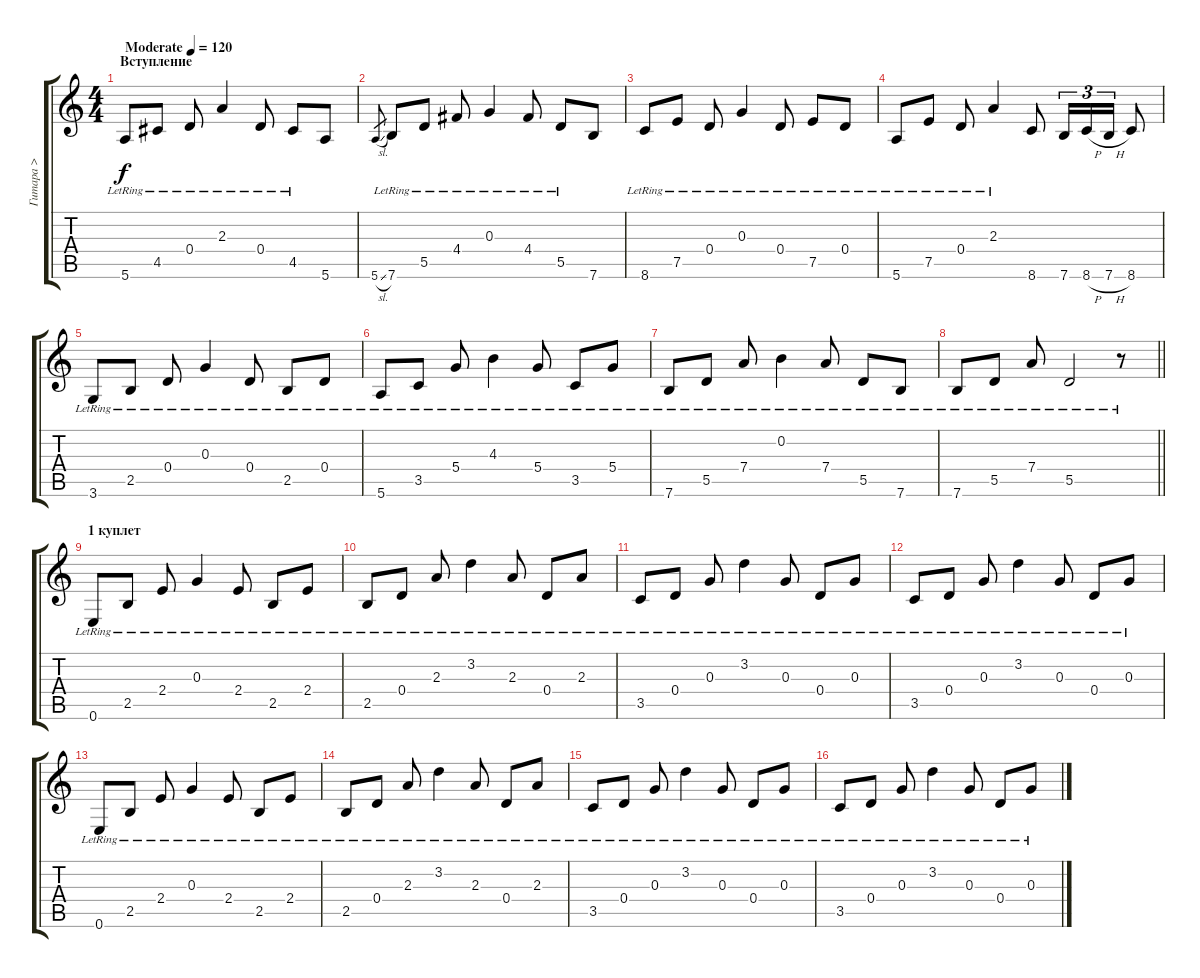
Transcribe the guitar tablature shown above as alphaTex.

\track ("Гитара >" "Гитара >") {instrument acousticguitarnylon}
\staff {score tabs}
\tuning (E4 B3 G3 D3 A2 E2) {hide}
\ts (4 4)
\section ("" "Вступление")
\tempo (120 "Moderate")
\clef g2
\ks c
5.6{lr}.8{dy f instrument acousticguitarnylon} 4.5{lr}.8 0.4{lr}.8 2.3{lr}.4 0.4{lr}.8 4.5{lr}.8 5.6.8 |
5.6{sl}.8{gr} 7.6{lr}.8 5.5{lr}.8 4.4{lr}.8 0.3{lr}.4 4.4{lr}.8 5.5{lr}.8 7.6.8 |
8.6{lr}.8 7.5{lr}.8 0.4{lr}.8 0.3{lr}.4 0.4{lr}.8 7.5{lr}.8 0.4{lr}.8 |
5.6{lr}.8 7.5{lr}.8 0.4{lr}.8 2.3{lr}.4 8.6.8 7.6.16{tu (3 2)} 8.6{h}.16{tu (3 2)} 7.6{h}.16{tu (3 2)} 8.6.8 |
3.6{lr}.8 2.5{lr}.8 0.4{lr}.8 0.3{lr}.4 0.4{lr}.8 2.5{lr}.8 0.4{lr}.8 |
5.6{lr}.8 3.5{lr}.8 5.4{lr}.8 4.3{lr}.4 5.4{lr}.8 3.5{lr}.8 5.4{lr}.8 |
7.6{lr}.8 5.5{lr}.8 7.4{lr}.8 0.2{lr}.4 7.4{lr}.8 5.5{lr}.8 7.6{lr}.8 |
\barLineRight lightlight
7.6{lr}.8 5.5{lr}.8 7.4{lr}.8 5.5{lr}.2 r.8 |
\section ("" "1 куплет")
0.6{lr}.8 2.5{lr}.8 2.4{lr}.8 0.3{lr}.4 2.4{lr}.8 2.5{lr}.8 2.4{lr}.8 |
2.5{lr}.8 0.4{lr}.8 2.3{lr}.8 3.2{lr}.4 2.3{lr}.8 0.4{lr}.8 2.3{lr}.8 |
3.5{lr}.8 0.4{lr}.8 0.3{lr}.8 3.2{lr}.4 0.3{lr}.8 0.4{lr}.8 0.3{lr}.8 |
3.5{lr}.8 0.4{lr}.8 0.3{lr}.8 3.2{lr}.4 0.3{lr}.8 0.4{lr}.8 0.3{lr}.8 |
0.6{lr}.8 2.5{lr}.8 2.4{lr}.8 0.3{lr}.4 2.4{lr}.8 2.5{lr}.8 2.4{lr}.8 |
2.5{lr}.8 0.4{lr}.8 2.3{lr}.8 3.2{lr}.4 2.3{lr}.8 0.4{lr}.8 2.3{lr}.8 |
3.5{lr}.8 0.4{lr}.8 0.3{lr}.8 3.2{lr}.4 0.3{lr}.8 0.4{lr}.8 0.3{lr}.8 |
3.5{lr}.8 0.4{lr}.8 0.3{lr}.8 3.2{lr}.4 0.3{lr}.8 0.4{lr}.8 0.3{lr}.8
